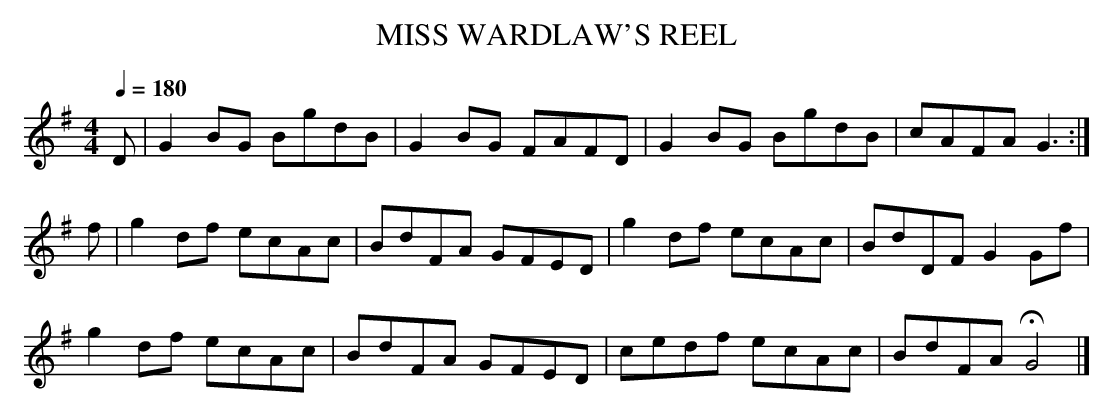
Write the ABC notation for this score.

X:1
T:MISS WARDLAW'S REEL
M:4/4
Q:1/4=180
L:1/8
K:G
D|G2BG BgdB|G2BG FAFD|G2BG BgdB|cAFA G3:|
f|g2 df ecAc|BdFA GFED|g2 df ecAc|BdDF G2 Gf|
g2 df ecAc|BdFA GFED|cedf ecAc|BdFA HG4|]
